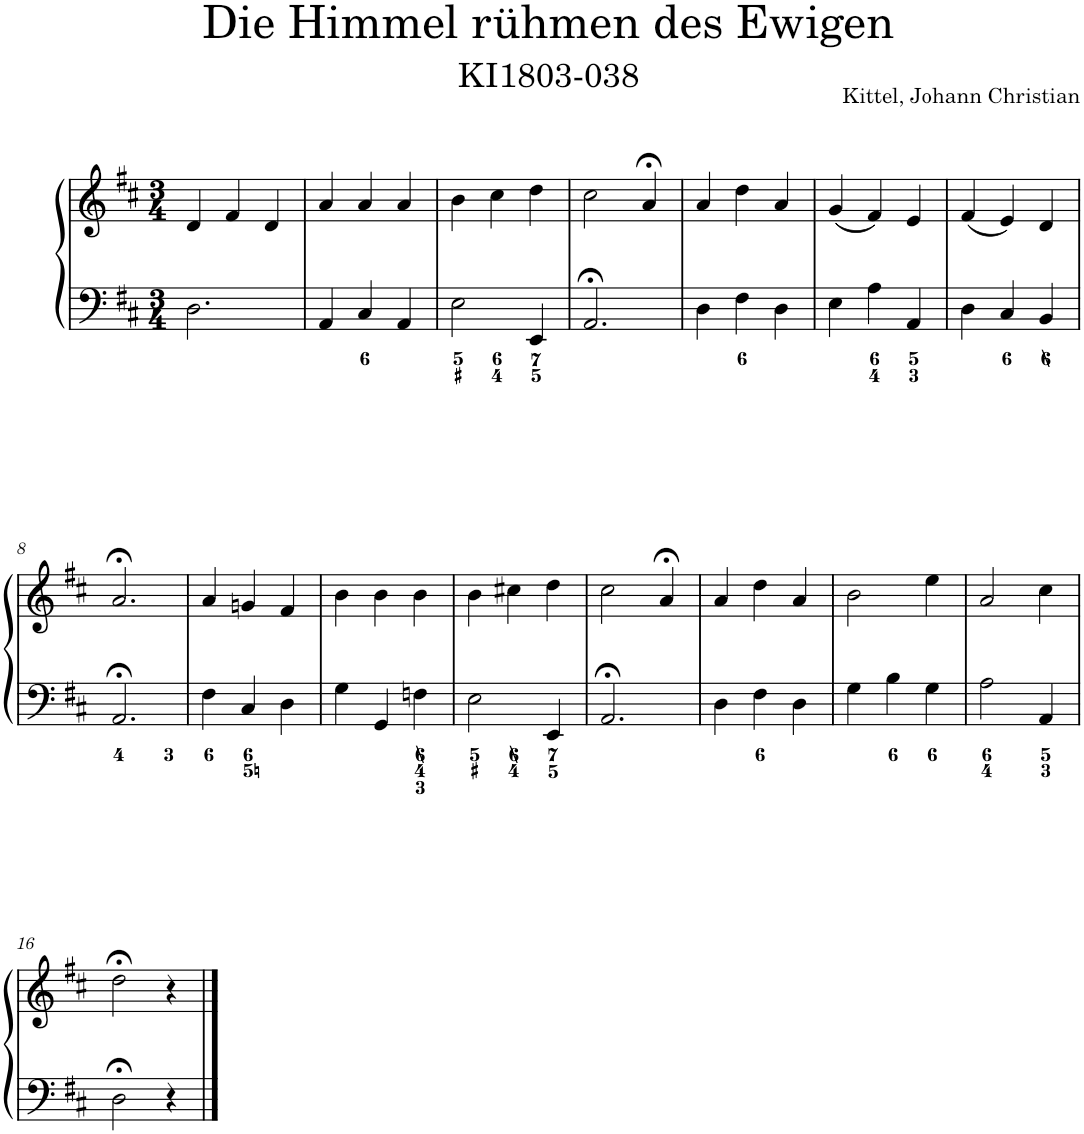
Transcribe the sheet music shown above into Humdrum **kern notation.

**kern	**kern
*part1	*part1
*staff2	*staff1
*I"Piano	*
*I'Pno.	*
*clefF4	*clefG2
*k[f#c#]	*k[f#c#]
*M3/4	*M3/4
=1	=1
2.D\	4d/
.	4f#/
.	4d/
=2	=2
4AA/	4a/
4C#/	4a/
4AA/	4a/
=3	=3
2E\	4b\
.	4cc#\
4EE/	4dd\
=4	=4
2.AA;</	2cc#\
.	4a;</
=5	=5
4D\	4a/
4F#\	4dd\
4D\	4a/
=6	=6
4E\	(4g/
4A\	4f#/)
4AA/	4e/
=7	=7
4D\	(4f#/
4C#/	4e/)
4BB/	4d/
!!LO:LB:g=z
=8	=8
2.AA;</	2.a;</
=9	=9
4F#\	4a/
4C#/	4gn/
4D\	4f#/
=10	=10
4G\	4b\
4GG/	4b\
4Fn\	4b\
=11	=11
2E\	4b\
.	4cc#X\
4EE/	4dd\
=12	=12
2.AA;</	2cc#\
.	4a;</
=13	=13
4D\	4a/
4F#\	4dd\
4D\	4a/
=14	=14
4G\	2b\
4B\	.
4G\	4ee\
=15	=15
2A\	2a/
4AA/	4cc#\
!!LO:LB:g=z
=16	=16
2D;<\	2dd;<\
4r	4r
==	==
*-	*-
